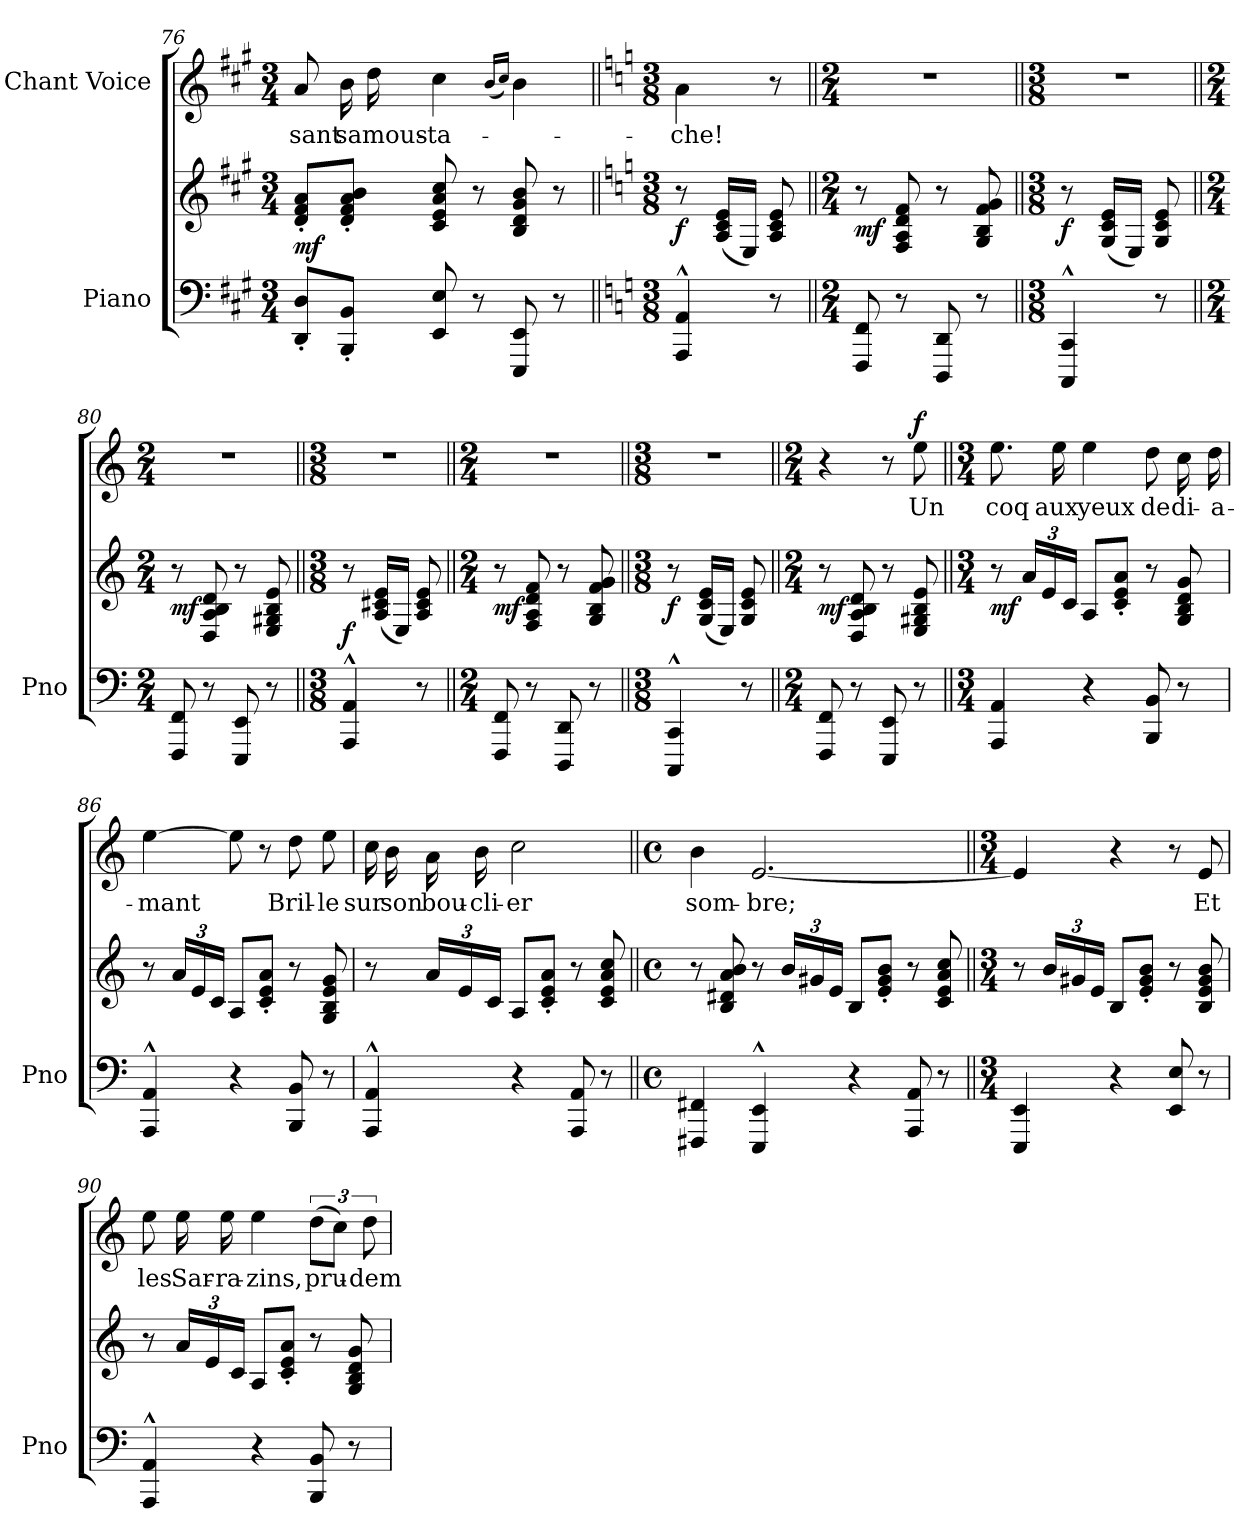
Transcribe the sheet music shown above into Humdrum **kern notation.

**kern	**kern	**dynam	**kern	**text	**dynam
*part2	*part2	*part2	*part1	*part1	*part1
*staff3	*staff2	*staff2/3	*staff1	*staff1	*staff1
*I"Piano	*	*	*I"Chant Voice	*	*
*I'Pno	*	*	*	*	*
*clefF4	*clefG2	*	*clefG2	*	*
*k[f#c#g#]	*k[f#c#g#]	*	*k[f#c#g#]	*	*
*M3/4	*M3/4	*	*M3/4	*	*
=76	=76	=76	=76	=76	=76
!	!	!LO:DY:b	!	!	!
8DD/' 8D/'L	8d/' 8f#/' 8a/'L	mf	8a/	-sant	.
8BBB/' 8BB/'J	8d/' 8f#/' 8a/' 8b/'J	.	16b\	sa	.
.	.	.	16dd\	mous-	.
8EE/ 8E/	8c#/ 8e/ 8a/ 8cc#/	.	4cc#\	-ta-	.
8r	8r	.	.	.	.
.	.	.	(16qb/LL	.	.
.	.	.	16qcc#/JJ)	.	.
8EEE/ 8EE/	8B/ 8d/ 8g#/ 8b/	.	4b\	.	.
8r	8r	.	.	.	.
=77||	=77||	=77||	=77||	=77||	=77||
*k[]	*k[]	*	*k[]	*	*
*M3/8	*M3/8	*	*M3/8	*	*
!	!	!LO:DY:b	!	!	!
4AAA/^^ 4AA/^^	8r	f	4a\	-che!	.
.	(16A/ 16c/ 16e/LL	.	.	.	.
.	16E/JJ)	.	.	.	.
8r	8A/ 8c/ 8e/	.	8r	.	.
=78||	=78||	=78||	=78||	=78||	=78||
*M2/4	*M2/4	*	*M2/4	*	*
!	!	!LO:DY:b	!	!	!
8FFF/ 8FF/	8r	mf	2r	.	.
8r	8F/ 8A/ 8d/ 8f/	.	.	.	.
8DDD/ 8DD/	8r	.	.	.	.
8r	8G/ 8B/ 8f/ 8g/	.	.	.	.
=79||	=79||	=79||	=79||	=79||	=79||
*M3/8	*M3/8	*	*M3/8	*	*
!	!	!LO:DY:b	!	!	!
4CCC/^^ 4CC/^^	8r	f	4.r	.	.
.	(16G/ 16c/ 16e/LL	.	.	.	.
.	16E/JJ)	.	.	.	.
8r	8G/ 8c/ 8e/	.	.	.	.
=80||	=80||	=80||	=80||	=80||	=80||
*M2/4	*M2/4	*	*M2/4	*	*
!	!	!LO:DY:b	!	!	!
8FFF/ 8FF/	8r	mf	2r	.	.
8r	8D/ 8A/ 8B/ 8d/	.	.	.	.
8EEE/ 8EE/	8r	.	.	.	.
8r	8E/ 8G#X/ 8B/ 8e/	.	.	.	.
=81||	=81||	=81||	=81||	=81||	=81||
*M3/8	*M3/8	*	*M3/8	*	*
!	!	!LO:DY:b	!	!	!
4AAA/^^ 4AA/^^	8r	f	4.r	.	.
.	(16A/ 16c#X/ 16e/LL	.	.	.	.
.	16E/JJ)	.	.	.	.
8r	8A/ 8c#/ 8e/	.	.	.	.
=82||	=82||	=82||	=82||	=82||	=82||
*M2/4	*M2/4	*	*M2/4	*	*
!	!	!LO:DY:b	!	!	!
8FFF/ 8FF/	8r	mf	2r	.	.
8r	8F/ 8A/ 8d/ 8f/	.	.	.	.
8DDD/ 8DD/	8r	.	.	.	.
8r	8G/ 8B/ 8f/ 8g/	.	.	.	.
=83||	=83||	=83||	=83||	=83||	=83||
*M3/8	*M3/8	*	*M3/8	*	*
!	!	!LO:DY:b	!	!	!
4CCC/^^ 4CC/^^	8r	f	4.r	.	.
.	(16G/ 16c/ 16e/LL	.	.	.	.
.	16E/JJ)	.	.	.	.
8r	8G/ 8c/ 8e/	.	.	.	.
=84||	=84||	=84||	=84||	=84||	=84||
*M2/4	*M2/4	*	*M2/4	*	*
!	!	!LO:DY:b	!	!	!
8FFF/ 8FF/	8r	mf	4r	.	.
8r	8D/ 8A/ 8B/ 8d/	.	.	.	.
8EEE/ 8EE/	8r	.	8r	.	.
!	!	!	!	!	!LO:DY:a
8r	8E/ 8G#X/ 8B/ 8e/	.	8ee\	Un	f
=85||	=85||	=85||	=85||	=85||	=85||
*M3/4	*M3/4	*	*M3/4	*	*
!	!	!LO:DY:b	!	!	!
4AAA/ 4AA/	8r	mf	8.ee\	coq	.
*	*Xbrackettup	*	*	*	*
.	24a/LL	.	.	.	.
.	24e/	.	.	.	.
.	.	.	16ee\	aux	.
.	24c/JJ	.	.	.	.
4r	8A/L	.	4ee\	yeux	.
.	8c/' 8e/' 8a/'J	.	.	.	.
8BBB/ 8BB/	8r	.	8dd\	de	.
8r	8G/ 8B/ 8d/ 8g/	.	16cc\	di-	.
.	.	.	16dd\	-a-	.
=86	=86	=86	=86	=86	=86
4AAA/^^ 4AA/^^	8r	.	[4ee\	-mant	.
.	24a/LL	.	.	.	.
.	24e/	.	.	.	.
.	24c/JJ	.	.	.	.
4r	8A/L	.	8ee\]	.	.
.	8c/' 8e/' 8a/'J	.	8r	.	.
8BBB/ 8BB/	8r	.	8dd\	Bril-	.
8r	8G/ 8B/ 8e/ 8g/	.	8ee\	-le	.
=87	=87	=87	=87	=87	=87
4AAA/^^ 4AA/^^	8r	.	16cc\	sur	.
.	.	.	16b\	son	.
.	24a/LL	.	16a\	bou-	.
.	24e/	.	.	.	.
.	.	.	16b\	-cli-	.
.	24c/JJ	.	.	.	.
4r	8A/L	.	2cc\	-er	.
.	8c/' 8e/' 8a/'J	.	.	.	.
8AAA/ 8AA/	8r	.	.	.	.
8r	8c/ 8e/ 8a/ 8cc/	.	.	.	.
=88||	=88||	=88||	=88||	=88||	=88||
*M4/4	*M4/4	*	*M4/4	*	*
*met(c)	*met(c)	*	*met(c)	*	*
4FFF#X/ 4FF#X/	8r	.	4b\	som-	.
.	8B/ 8d#X/ 8a/ 8b/	.	.	.	.
4EEE/^^ 4EE/^^	8r	.	[2.e/	-bre;	.
.	24b/LL	.	.	.	.
.	24g#X/	.	.	.	.
.	24e/JJ	.	.	.	.
4r	8B/L	.	.	.	.
.	8e/' 8g#/' 8b/'J	.	.	.	.
8AAA/ 8AA/	8r	.	.	.	.
8r	8c/ 8e/ 8a/ 8cc/	.	.	.	.
=89||	=89||	=89||	=89||	=89||	=89||
*M3/4	*M3/4	*	*M3/4	*	*
4EEE/ 4EE/	8r	.	4e/]	.	.
.	24b/LL	.	.	.	.
.	24g#X/	.	.	.	.
.	24e/JJ	.	.	.	.
4r	8B/L	.	4r	.	.
.	8e/' 8g#/' 8b/'J	.	.	.	.
8EE/ 8E/	8r	.	8r	.	.
8r	8B/ 8e/ 8g#/ 8b/	.	8e/	Et	.
=90	=90	=90	=90	=90	=90
4AAA/^^ 4AA/^^	8r	.	8ee\	les	.
.	24a/LL	.	16ee\	Sar-	.
.	24e/	.	.	.	.
.	.	.	16ee\	-ra-	.
.	24c/JJ	.	.	.	.
4r	8A/L	.	4ee\	-zins,	.
.	8c/' 8e/' 8a/'J	.	.	.	.
8BBB/ 8BB/	8r	.	(12dd\L	pru-	.
.	.	.	12cc\J)	.	.
8r	8G/ 8B/ 8d/ 8g/	.	.	.	.
.	.	.	12dd\	-dem-	.
=	=	=	=	=	=
*-	*-	*-	*-	*-	*-
